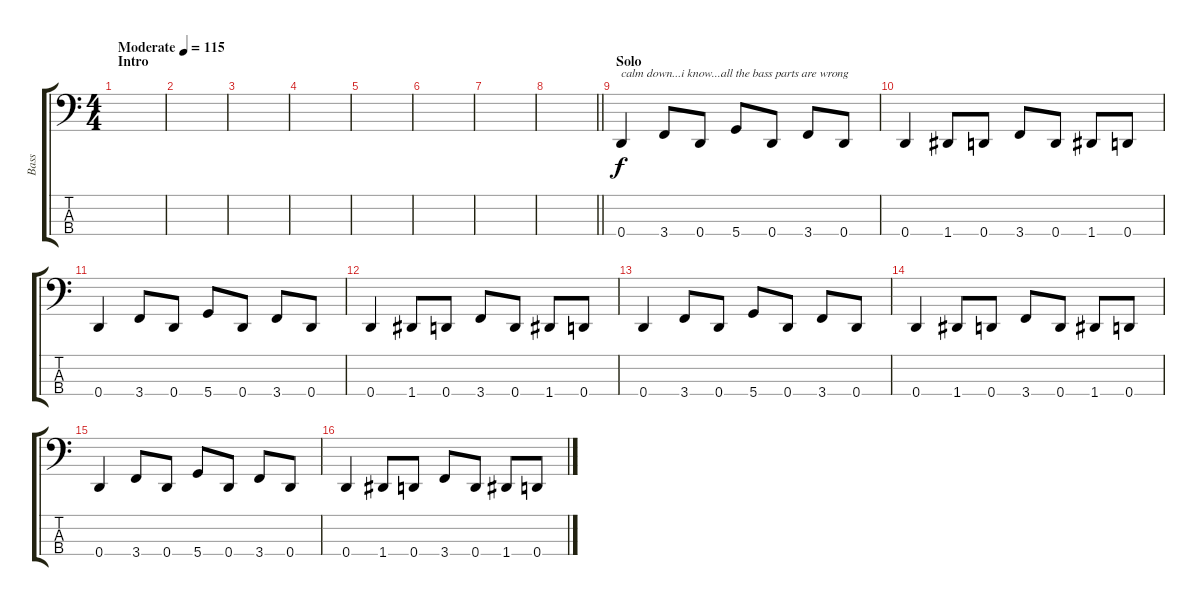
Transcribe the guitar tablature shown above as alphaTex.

\track ("Bass" "Bass") {instrument electricbasspick}
\staff {score tabs}
\tuning (F2 C2 G1 D1) {hide}
\ts (4 4)
\section ("" "Intro")
\tempo (115 "Moderate")
\clef f4
\ks c
|
|
|
|
|
|
|
\barLineRight lightlight
|
\section ("" "Solo")
0.4.4{txt "calm down...i know...all the bass parts are wrong"} 3.4.8 0.4.8 5.4.8 0.4.8 3.4.8 0.4.8 |
0.4.4 1.4.8 0.4.8 3.4.8 0.4.8 1.4.8 0.4.8 |
0.4.4 3.4.8 0.4.8 5.4.8 0.4.8 3.4.8 0.4.8 |
0.4.4 1.4.8 0.4.8 3.4.8 0.4.8 1.4.8 0.4.8 |
0.4.4 3.4.8 0.4.8 5.4.8 0.4.8 3.4.8 0.4.8 |
0.4.4 1.4.8 0.4.8 3.4.8 0.4.8 1.4.8 0.4.8 |
0.4.4 3.4.8 0.4.8 5.4.8 0.4.8 3.4.8 0.4.8 |
0.4.4 1.4.8 0.4.8 3.4.8 0.4.8 1.4.8 0.4.8
